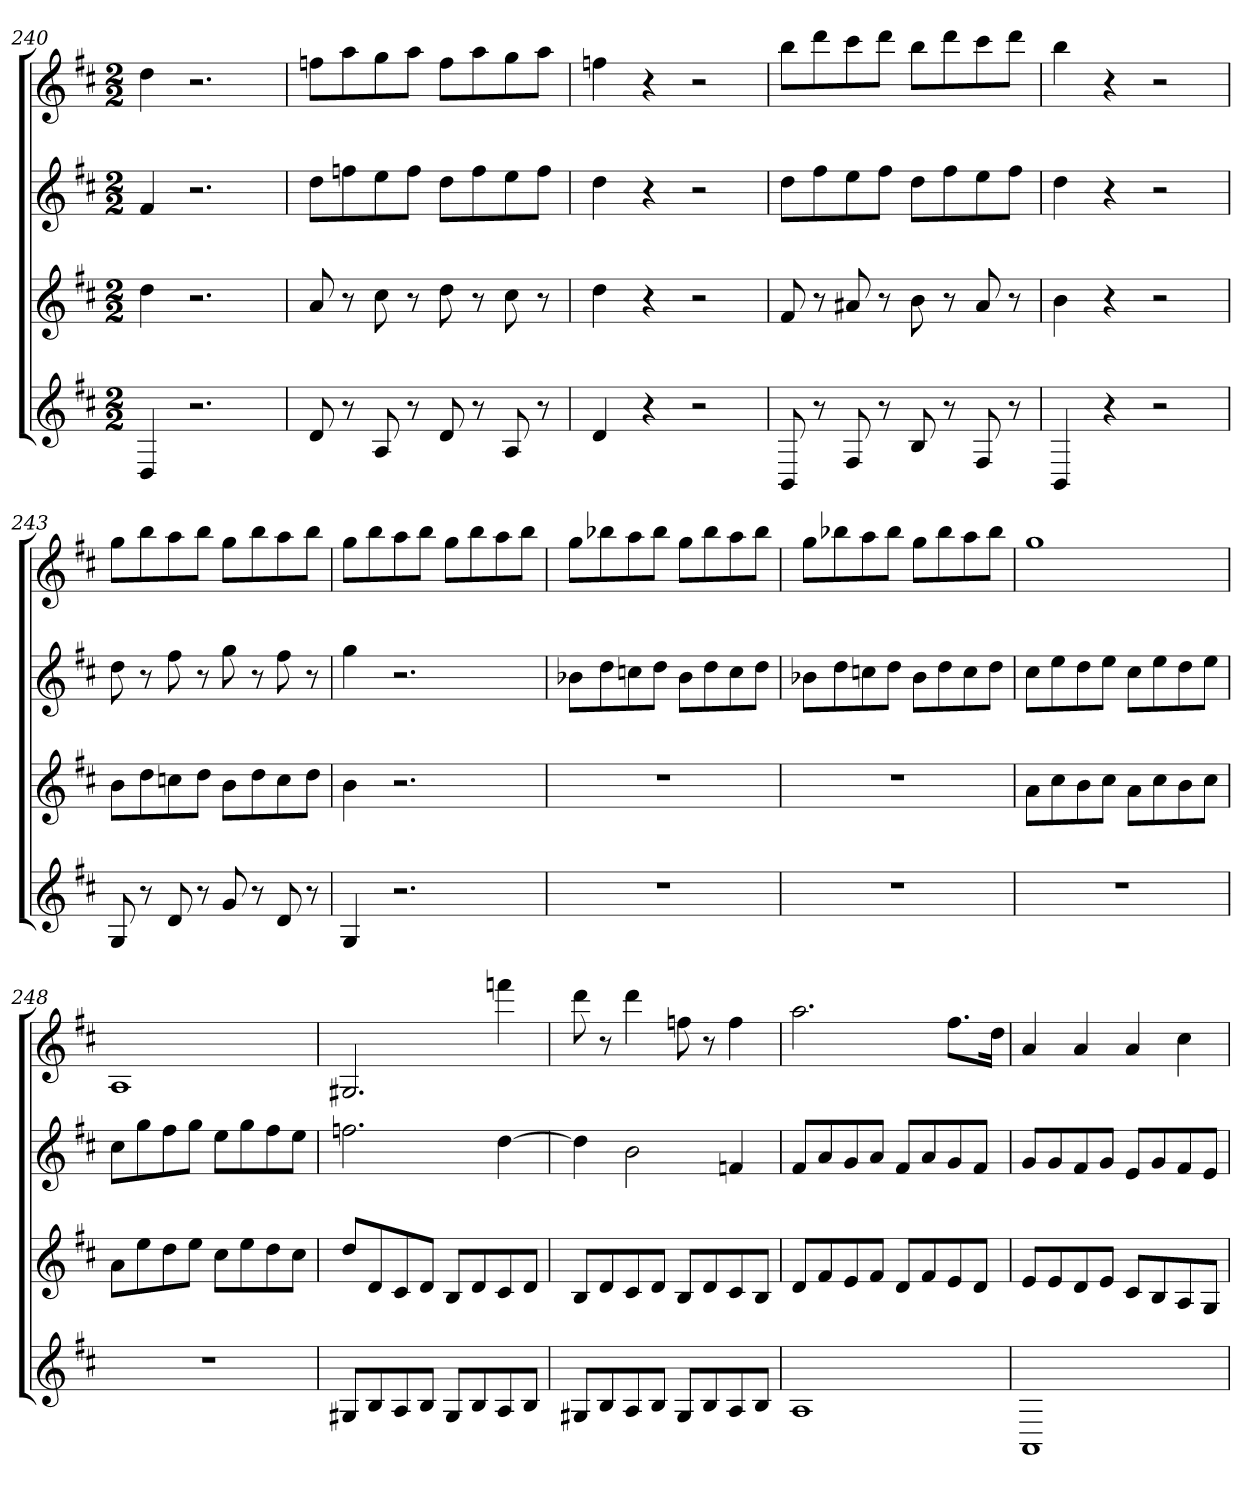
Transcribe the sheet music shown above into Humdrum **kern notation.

**kern	**kern	**kern	**kern
*part4	*part3	*part2	*part1
*staff4	*staff3	*staff2	*staff1
*k[f#c#]	*k[f#c#]	*k[f#c#]	*k[f#c#]
*D:	*D:	*D:	*D:
*M2/2	*M2/2	*M2/2	*M2/2
=240	=240	=240	=240
4D	4dd	4f#	4dd
2.r	2.r	2.r	2.r
=241a	=241a	=241a	=241a
8d	8a	8ddL	8ffnL
8r	8r	8ffn	8aa
8A	8cc#	8ee	8gg
8r	8r	8ffJ	8aaJ
8d	8dd	8ddL	8ffL
8r	8r	8ff	8aa
8A	8cc#	8ee	8gg
8r	8r	8ffJ	8aaJ
=242a	=242a	=242a	=242a
4d	4dd	4dd	4ffn
4r	4r	4r	4r
2r	2r	2r	2r
=241b	=241b	=241b	=241b
8BB	8f#	8ddL	8bbL
8r	8r	8ff#	8ddd
8F#	8a#X	8ee	8ccc#
8r	8r	8ff#J	8dddJ
8B	8b	8ddL	8bbL
8r	8r	8ff#	8ddd
8F#	8a#	8ee	8ccc#
8r	8r	8ff#J	8dddJ
=242b	=242b	=242b	=242b
4BB	4b	4dd	4bb
4r	4r	4r	4r
2r	2r	2r	2r
=243	=243	=243	=243
8G	8bL	8dd	8ggL
8r	8dd	8r	8bb
8d	8ccn	8ff#	8aa
8r	8ddJ	8r	8bbJ
8g	8bL	8gg	8ggL
8r	8dd	8r	8bb
8d	8cc	8ff#	8aa
8r	8ddJ	8r	8bbJ
=244	=244	=244	=244
4G	4b	4gg	8ggL
.	.	.	8bb
2.r	2.r	2.r	8aa
.	.	.	8bbJ
.	.	.	8ggL
.	.	.	8bb
.	.	.	8aa
.	.	.	8bbJ
=245	=245	=245	=245
1r	1r	8b-XL	8ggL
.	.	8dd	8bb-X
.	.	8ccn	8aa
.	.	8ddJ	8bb-J
.	.	8b-L	8ggL
.	.	8dd	8bb-
.	.	8cc	8aa
.	.	8ddJ	8bb-J
=246	=246	=246	=246
1r	1r	8b-XL	8ggL
.	.	8dd	8bb-X
.	.	8ccn	8aa
.	.	8ddJ	8bb-J
.	.	8b-L	8ggL
.	.	8dd	8bb-
.	.	8cc	8aa
.	.	8ddJ	8bb-J
=247	=247	=247	=247
1r	8aL	8cc#L	1gg
.	8cc#	8ee	.
.	8b	8dd	.
.	8cc#J	8eeJ	.
.	8aL	8cc#L	.
.	8cc#	8ee	.
.	8b	8dd	.
.	8cc#J	8eeJ	.
=248	=248	=248	=248
1r	8aL	8cc#L	1A
.	8ee	8gg	.
.	8dd	8ff#	.
.	8eeJ	8ggJ	.
.	8cc#L	8eeL	.
.	8ee	8gg	.
.	8dd	8ff#	.
.	8cc#J	8eeJ	.
=249	=249	=249	=249
8G#XL	8ddL	2.ffn	2.G#X
8B	8d	.	.
8A	8c#	.	.
8BJ	8dJ	.	.
8G#L	8BL	.	.
8B	8d	.	.
8A	8c#	[4dd	4fffn
8BJ	8dJ	.	.
=250	=250	=250	=250
8G#XL	8BL	4dd]	8ddd
8B	8d	.	8r
8A	8c#	2b	4ddd
8BJ	8dJ	.	.
8G#L	8BL	.	8ffn
8B	8d	.	8r
8A	8c#	4fn	4ff
8BJ	8BJ	.	.
=251	=251	=251	=251
1A	8dL	8f#L	2.aa
.	8f#	8a	.
.	8e	8g	.
.	8f#J	8aJ	.
.	8dL	8f#L	.
.	8f#	8a	.
.	8e	8g	8.ff#L
.	8dJ	8f#J	.
.	.	.	16ddJk
=252	=252	=252	=252
1AA	8eL	8gL	4a
.	8e	8g	.
.	8d	8f#	4a
.	8eJ	8gJ	.
.	8c#L	8eL	4a
.	8B	8g	.
.	8A	8f#	4cc#
.	8GJ	8eJ	.
=	=	=	=
*-	*-	*-	*-
